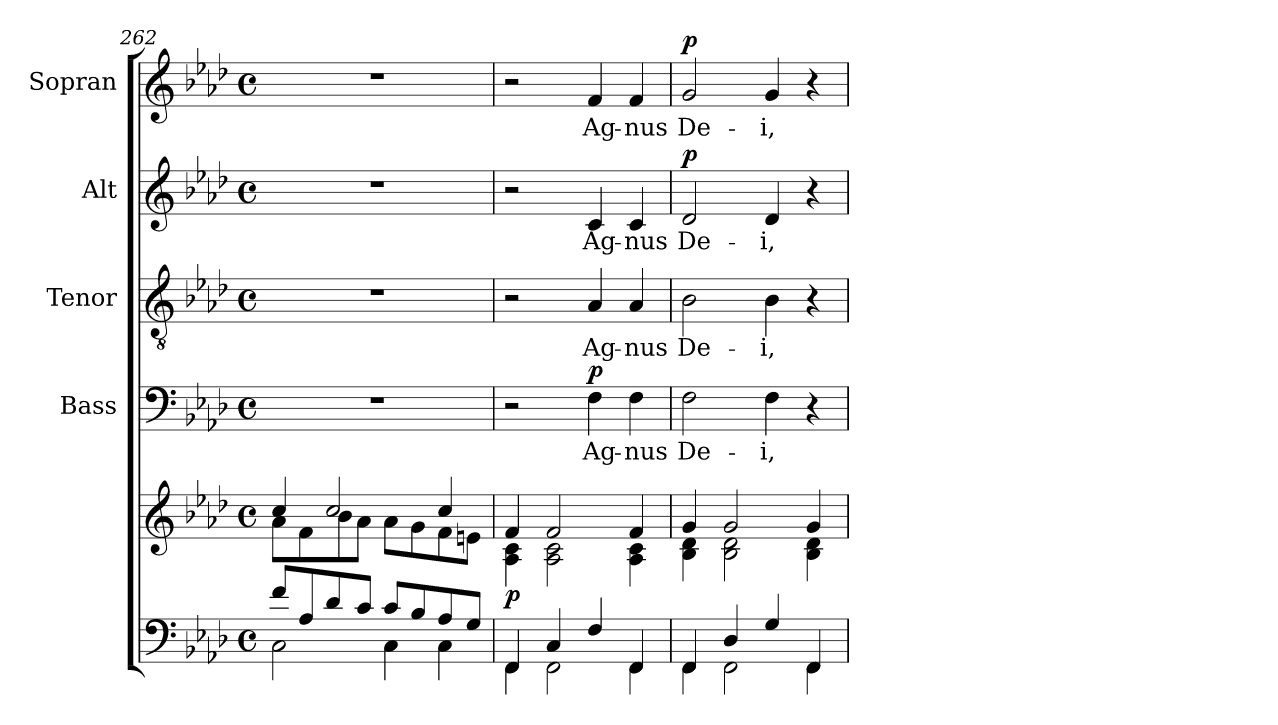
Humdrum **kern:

**kern	**kern	**dynam	**kern	**text	**dynam	**kern	**text	**kern	**text	**dynam	**kern	**text	**dynam
*part5	*part5	*part5	*part4	*part4	*part4	*part3	*part3	*part2	*part2	*part2	*part1	*part1	*part1
*staff6	*staff5	*staff5/6	*staff4	*staff4	*staff4	*staff3	*staff3	*staff2	*staff2	*staff2	*staff1	*staff1	*staff1
*	*	*	*I"Bass	*	*	*I"Tenor	*	*I"Alt	*	*	*I"Sopran	*	*
*	*	*	*I'B.	*	*	*I'T.	*	*I'A.	*	*	*I'S.	*	*
*clefF4	*clefG2	*	*clefF4	*	*	*clefGv2	*	*clefG2	*	*	*clefG2	*	*
*k[b-e-a-d-]	*k[b-e-a-d-]	*	*k[b-e-a-d-]	*	*	*k[b-e-a-d-]	*	*k[b-e-a-d-]	*	*	*k[b-e-a-d-]	*	*
*A-:	*A-:	*	*A-:	*	*	*A-:	*	*A-:	*	*	*A-:	*	*
*M4/4	*M4/4	*	*M4/4	*	*	*M4/4	*	*M4/4	*	*	*M4/4	*	*
*met(c)	*met(c)	*	*met(c)	*	*	*met(c)	*	*met(c)	*	*	*met(c)	*	*
=262	=262	=262	=262	=262	=262	=262	=262	=262	=262	=262	=262	=262	=262
*^	*^	*	*	*	*	*	*	*	*	*	*	*	*
8f/L	2C\	4cc/	8a-\L	.	1r	.	.	1r	.	1r	.	.	1r	.	.
8A-/	.	.	8f\	.	.	.	.	.	.	.	.	.	.	.	.
8d-/	.	2cc/	8b-\	.	.	.	.	.	.	.	.	.	.	.	.
8c/J	.	.	8a-\J	.	.	.	.	.	.	.	.	.	.	.	.
8c/L	4C\	.	8a-\L	.	.	.	.	.	.	.	.	.	.	.	.
8B-/	.	.	8g\	.	.	.	.	.	.	.	.	.	.	.	.
8A-/	4C\	4cc/	8f\	.	.	.	.	.	.	.	.	.	.	.	.
8G/J	.	.	8en\J	.	.	.	.	.	.	.	.	.	.	.	.
=263	=263	=263	=263	=263	=263	=263	=263	=263	=263	=263	=263	=263	=263	=263	=263
!	!	!	!	!LO:DY:b	!	!	!	!	!	!	!	!	!	!	!
4FF/	4FF\	4f/	4A-\ 4c\	p	2r	.	.	2r	.	2r	.	.	2r	.	.
4C/	2FF\	2f/	2A-\ 2c\	.	.	.	.	.	.	.	.	.	.	.	.
!	!	!	!	!	!	!LO:LY:b	!LO:DY:a	!	!LO:LY:b	!	!LO:LY:b	!	!	!LO:LY:b	!
4F/	.	.	.	.	4F\	Ag-	p	4A-/	Ag-	4c/	Ag-	.	4f/	Ag-	.
!	!	!	!	!	!	!LO:LY:b	!	!	!LO:LY:b	!	!LO:LY:b	!	!	!LO:LY:b	!
4FF/	4FF\	4f/	4A-\ 4c\	.	4F\	-nus	.	4A-/	-nus	4c/	-nus	.	4f/	-nus	.
!!LO:LB:g=z
=264	=264	=264	=264	=264	=264	=264	=264	=264	=264	=264	=264	=264	=264	=264	=264
!	!	!	!	!	!	!LO:LY:b	!	!	!LO:LY:b	!	!LO:LY:b	!LO:DY:a	!	!LO:LY:b	!LO:DY:a
4FF/	4FF\	4g/	4B-\ 4d-\	.	2F\	De-	.	2B-\	De-	2d-/	De-	p	2g/	De-	p
4D-/	2FF\	2g/	2B-\ 2d-\	.	.	.	.	.	.	.	.	.	.	.	.
!	!	!	!	!	!	!LO:LY:b	!	!	!LO:LY:b	!	!LO:LY:b	!	!	!LO:LY:b	!
4G/	.	.	.	.	4F\	-i,	.	4B-\	-i,	4d-/	-i,	.	4g/	-i,	.
4FF/	4FF\	4g/	4B-\ 4d-\	.	4r	.	.	4r	.	4r	.	.	4r	.	.
*v	*v	*	*	*	*	*	*	*	*	*	*	*	*	*	*
*	*v	*v	*	*	*	*	*	*	*	*	*	*	*	*
=	=	=	=	=	=	=	=	=	=	=	=	=	=
*-	*-	*-	*-	*-	*-	*-	*-	*-	*-	*-	*-	*-	*-
